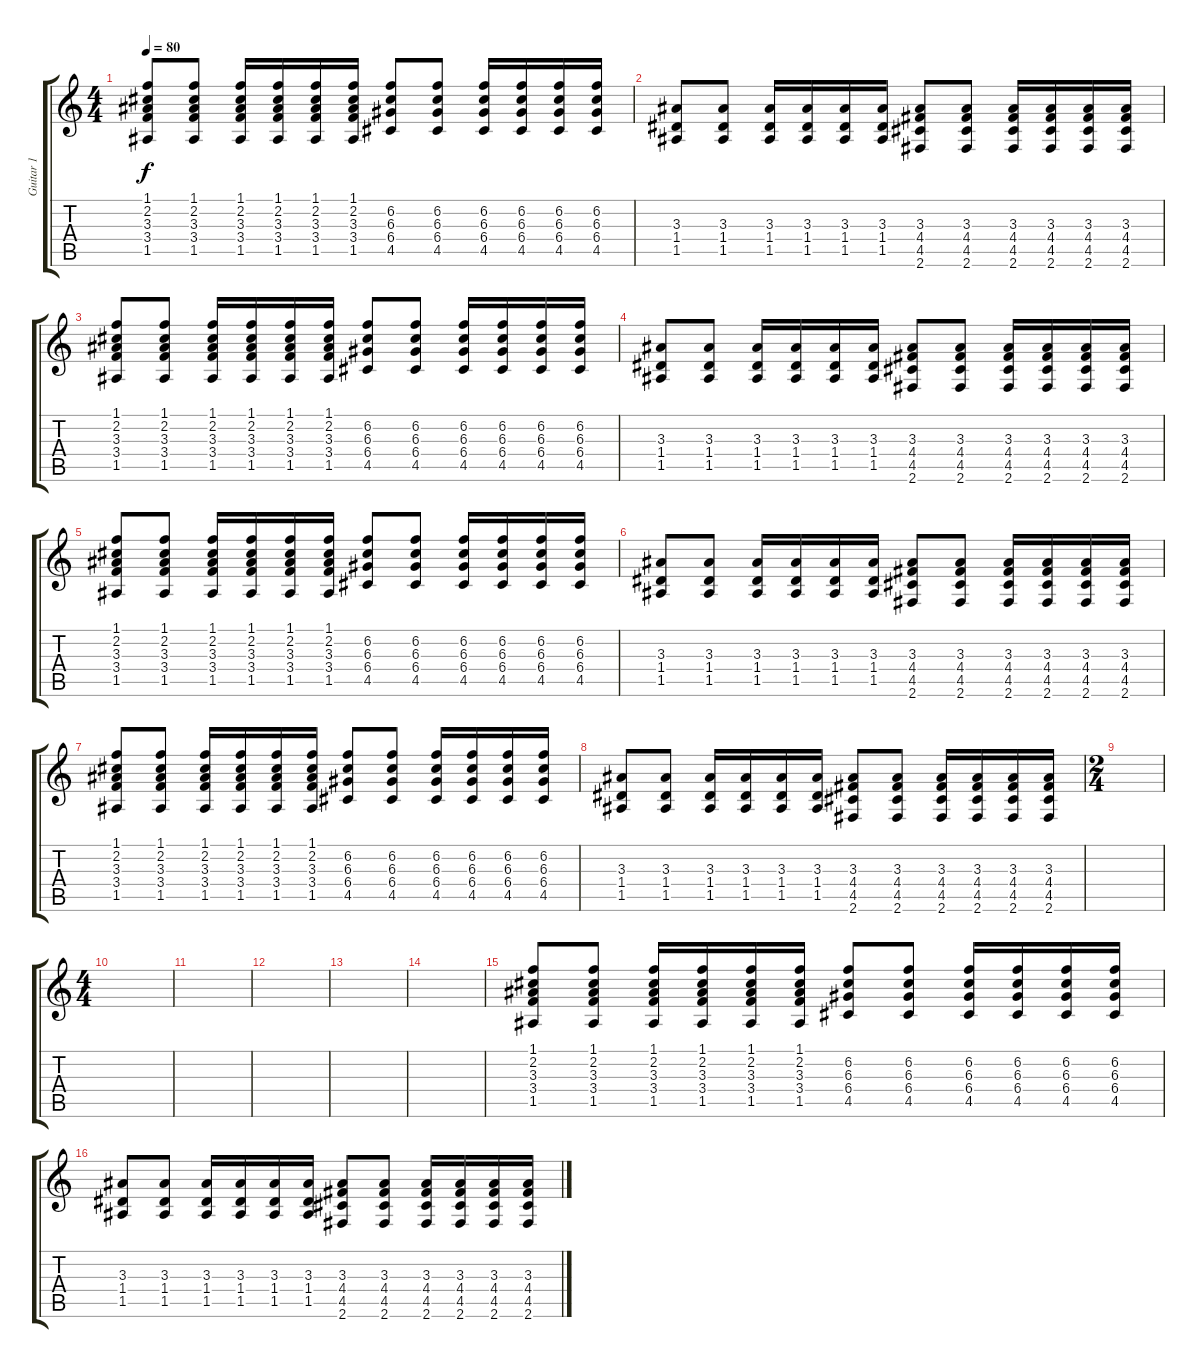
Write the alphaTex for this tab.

\track ("Guitar 1" "Guitar 1") {instrument acousticguitarsteel}
\staff {score tabs}
\tuning (E4 B3 G3 D3 A2 E2) {hide}
\ts (4 4)
\tempo 80
\clef g2
\ks c
(1.1 2.2 3.3 3.4 1.5).8{dy f instrument acousticguitarsteel} (1.1 2.2 3.3 3.4 1.5).8 (1.1 2.2 3.3 3.4 1.5).16 (1.1 2.2 3.3 3.4 1.5).16 (1.1 2.2 3.3 3.4 1.5).16 (1.1 2.2 3.3 3.4 1.5).16 (6.2 6.3 6.4 4.5).8 (6.2 6.3 6.4 4.5).8 (6.2 6.3 6.4 4.5).16 (6.2 6.3 6.4 4.5).16 (6.2 6.3 6.4 4.5).16 (6.2 6.3 6.4 4.5).16 |
(3.3 1.4 1.5).8 (3.3 1.4 1.5).8 (3.3 1.4 1.5).16 (3.3 1.4 1.5).16 (3.3 1.4 1.5).16 (3.3 1.4 1.5).16 (3.3 4.4 4.5 2.6).8 (3.3 4.4 4.5 2.6).8 (3.3 4.4 4.5 2.6).16 (3.3 4.4 4.5 2.6).16 (3.3 4.4 4.5 2.6).16 (3.3 4.4 4.5 2.6).16 |
(1.1 2.2 3.3 3.4 1.5).8 (1.1 2.2 3.3 3.4 1.5).8 (1.1 2.2 3.3 3.4 1.5).16 (1.1 2.2 3.3 3.4 1.5).16 (1.1 2.2 3.3 3.4 1.5).16 (1.1 2.2 3.3 3.4 1.5).16 (6.2 6.3 6.4 4.5).8 (6.2 6.3 6.4 4.5).8 (6.2 6.3 6.4 4.5).16 (6.2 6.3 6.4 4.5).16 (6.2 6.3 6.4 4.5).16 (6.2 6.3 6.4 4.5).16 |
(3.3 1.4 1.5).8 (3.3 1.4 1.5).8 (3.3 1.4 1.5).16 (3.3 1.4 1.5).16 (3.3 1.4 1.5).16 (3.3 1.4 1.5).16 (3.3 4.4 4.5 2.6).8 (3.3 4.4 4.5 2.6).8 (3.3 4.4 4.5 2.6).16 (3.3 4.4 4.5 2.6).16 (3.3 4.4 4.5 2.6).16 (3.3 4.4 4.5 2.6).16 |
(1.1 2.2 3.3 3.4 1.5).8 (1.1 2.2 3.3 3.4 1.5).8 (1.1 2.2 3.3 3.4 1.5).16 (1.1 2.2 3.3 3.4 1.5).16 (1.1 2.2 3.3 3.4 1.5).16 (1.1 2.2 3.3 3.4 1.5).16 (6.2 6.3 6.4 4.5).8 (6.2 6.3 6.4 4.5).8 (6.2 6.3 6.4 4.5).16 (6.2 6.3 6.4 4.5).16 (6.2 6.3 6.4 4.5).16 (6.2 6.3 6.4 4.5).16 |
(3.3 1.4 1.5).8 (3.3 1.4 1.5).8 (3.3 1.4 1.5).16 (3.3 1.4 1.5).16 (3.3 1.4 1.5).16 (3.3 1.4 1.5).16 (3.3 4.4 4.5 2.6).8 (3.3 4.4 4.5 2.6).8 (3.3 4.4 4.5 2.6).16 (3.3 4.4 4.5 2.6).16 (3.3 4.4 4.5 2.6).16 (3.3 4.4 4.5 2.6).16 |
(1.1 2.2 3.3 3.4 1.5).8 (1.1 2.2 3.3 3.4 1.5).8 (1.1 2.2 3.3 3.4 1.5).16 (1.1 2.2 3.3 3.4 1.5).16 (1.1 2.2 3.3 3.4 1.5).16 (1.1 2.2 3.3 3.4 1.5).16 (6.2 6.3 6.4 4.5).8 (6.2 6.3 6.4 4.5).8 (6.2 6.3 6.4 4.5).16 (6.2 6.3 6.4 4.5).16 (6.2 6.3 6.4 4.5).16 (6.2 6.3 6.4 4.5).16 |
(3.3 1.4 1.5).8 (3.3 1.4 1.5).8 (3.3 1.4 1.5).16 (3.3 1.4 1.5).16 (3.3 1.4 1.5).16 (3.3 1.4 1.5).16 (3.3 4.4 4.5 2.6).8 (3.3 4.4 4.5 2.6).8 (3.3 4.4 4.5 2.6).16 (3.3 4.4 4.5 2.6).16 (3.3 4.4 4.5 2.6).16 (3.3 4.4 4.5 2.6).16 |
\ts (2 4)
|
\ts (4 4)
|
|
|
|
|
(1.1 2.2 3.3 3.4 1.5).8 (1.1 2.2 3.3 3.4 1.5).8 (1.1 2.2 3.3 3.4 1.5).16 (1.1 2.2 3.3 3.4 1.5).16 (1.1 2.2 3.3 3.4 1.5).16 (1.1 2.2 3.3 3.4 1.5).16 (6.2 6.3 6.4 4.5).8 (6.2 6.3 6.4 4.5).8 (6.2 6.3 6.4 4.5).16 (6.2 6.3 6.4 4.5).16 (6.2 6.3 6.4 4.5).16 (6.2 6.3 6.4 4.5).16 |
(3.3 1.4 1.5).8 (3.3 1.4 1.5).8 (3.3 1.4 1.5).16 (3.3 1.4 1.5).16 (3.3 1.4 1.5).16 (3.3 1.4 1.5).16 (3.3 4.4 4.5 2.6).8 (3.3 4.4 4.5 2.6).8 (3.3 4.4 4.5 2.6).16 (3.3 4.4 4.5 2.6).16 (3.3 4.4 4.5 2.6).16 (3.3 4.4 4.5 2.6).16
